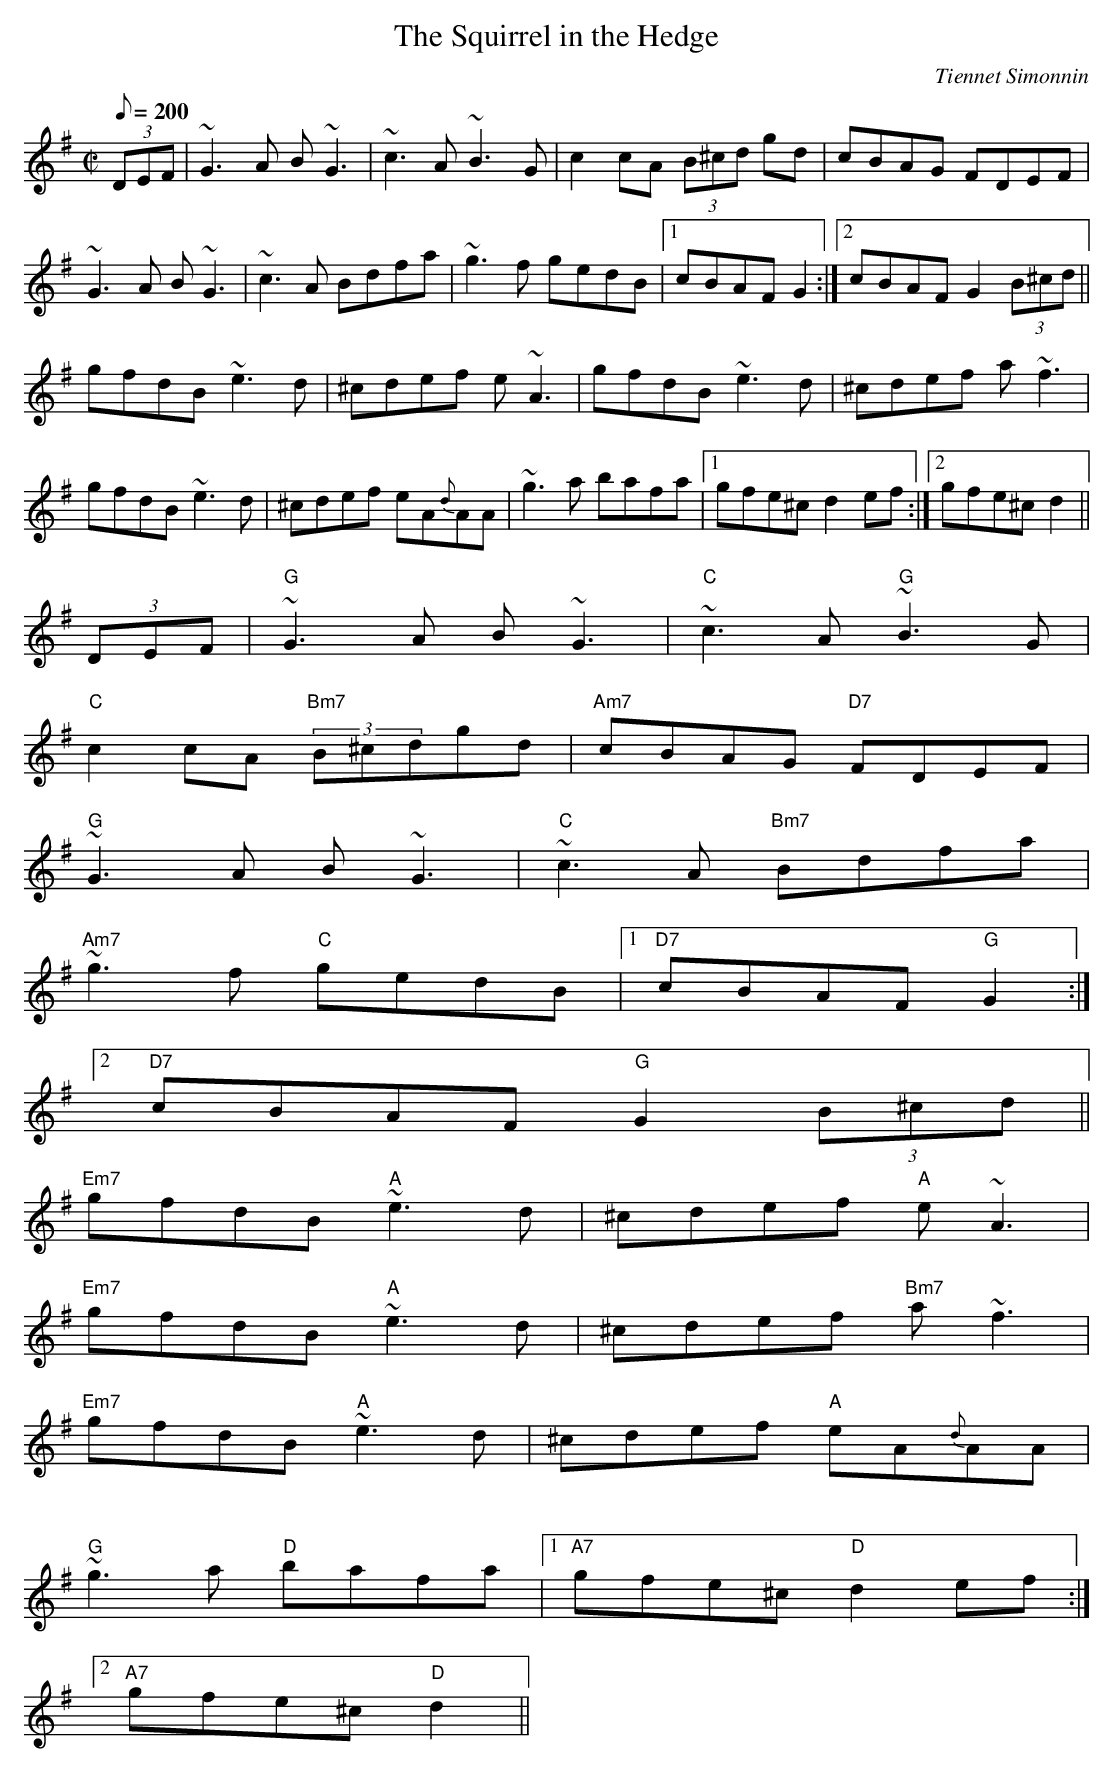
X:1
T:The Squirrel in the Hedge
C:Tiennet Simonnin
M:C|
L:1/8
Q:200
K:G
(3DEF|~G3A B~G3|~c3A ~B3G|c2cA (3B^cd gd|cBAG FDEF|
~G3A B~G3|~c3A Bdfa|~g3f gedB|1 cBAF G2:|[2 cBAF G2(3B^cd||
gfdB ~e3d|^cdef e~A3|gfdB ~e3d|^cdef a~f3|
gfdB ~e3d|^cdef eA{d}AA|~g3a bafa|[1 gfe^c d2ef:|[2 gfe^c d2||
(3DEF|"G"~G3A B~G3|"C"~c3A "G"~B3G|
"C"c2cA "Bm7"(3B^cdgd|"Am7"cBAG "D7"FDEF|
"G"~G3A B~G3|"C"~c3A "Bm7"Bdfa|
"Am7"~g3f "C"gedB|[1 "D7"cBAF "G"G2:|
[2 "D7"cBAF "G"G2(3B^cd||
"Em7"gfdB "A"~e3d|^cdef "A"e~A3|
"Em7"gfdB "A"~e3d|^cdef "Bm7"a~f3|
"Em7"gfdB "A"~e3d|^cdef "A"eA{d}AA|
"G"~g3a "D"bafa|[1 "A7"gfe^c "D"d2ef:|
[2 "A7"gfe^c "D"d2||
